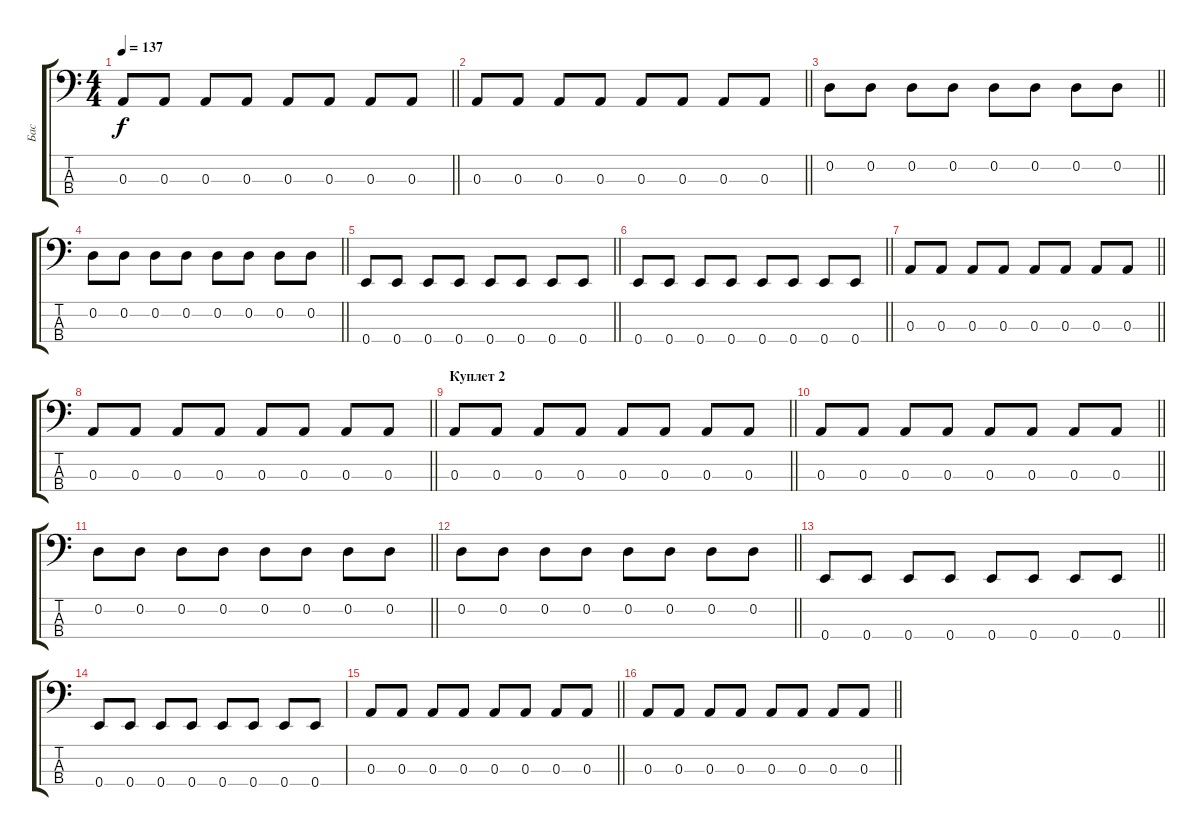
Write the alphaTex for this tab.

\track ("Бас" "Бас") {instrument electricbassfinger}
\staff {score tabs}
\tuning (G2 D2 A1 E1) {hide}
\ts (4 4)
\tempo 137
\clef f4
\barLineRight lightlight
\ks c
0.3.8{dy f} 0.3.8 0.3.8 0.3.8 0.3.8 0.3.8 0.3.8 0.3.8 |
\barLineRight lightlight
0.3.8 0.3.8 0.3.8 0.3.8 0.3.8 0.3.8 0.3.8 0.3.8 |
\barLineRight lightlight
0.2.8 0.2.8 0.2.8 0.2.8 0.2.8 0.2.8 0.2.8 0.2.8 |
\barLineRight lightlight
0.2.8 0.2.8 0.2.8 0.2.8 0.2.8 0.2.8 0.2.8 0.2.8 |
\barLineRight lightlight
0.4.8 0.4.8 0.4.8 0.4.8 0.4.8 0.4.8 0.4.8 0.4.8 |
\barLineRight lightlight
0.4.8 0.4.8 0.4.8 0.4.8 0.4.8 0.4.8 0.4.8 0.4.8 |
\barLineRight lightlight
0.3.8 0.3.8 0.3.8 0.3.8 0.3.8 0.3.8 0.3.8 0.3.8 |
\barLineRight lightlight
0.3.8 0.3.8 0.3.8 0.3.8 0.3.8 0.3.8 0.3.8 0.3.8 |
\section ("" "Куплет 2")
\barLineRight lightlight
0.3.8 0.3.8 0.3.8 0.3.8 0.3.8 0.3.8 0.3.8 0.3.8 |
\barLineRight lightlight
0.3.8 0.3.8 0.3.8 0.3.8 0.3.8 0.3.8 0.3.8 0.3.8 |
\barLineRight lightlight
0.2.8 0.2.8 0.2.8 0.2.8 0.2.8 0.2.8 0.2.8 0.2.8 |
\barLineRight lightlight
0.2.8 0.2.8 0.2.8 0.2.8 0.2.8 0.2.8 0.2.8 0.2.8 |
\barLineRight lightlight
0.4.8 0.4.8 0.4.8 0.4.8 0.4.8 0.4.8 0.4.8 0.4.8 |
0.4.8 0.4.8 0.4.8 0.4.8 0.4.8 0.4.8 0.4.8 0.4.8 |
\barLineRight lightlight
0.3.8 0.3.8 0.3.8 0.3.8 0.3.8 0.3.8 0.3.8 0.3.8 |
\barLineRight lightlight
0.3.8 0.3.8 0.3.8 0.3.8 0.3.8 0.3.8 0.3.8 0.3.8
